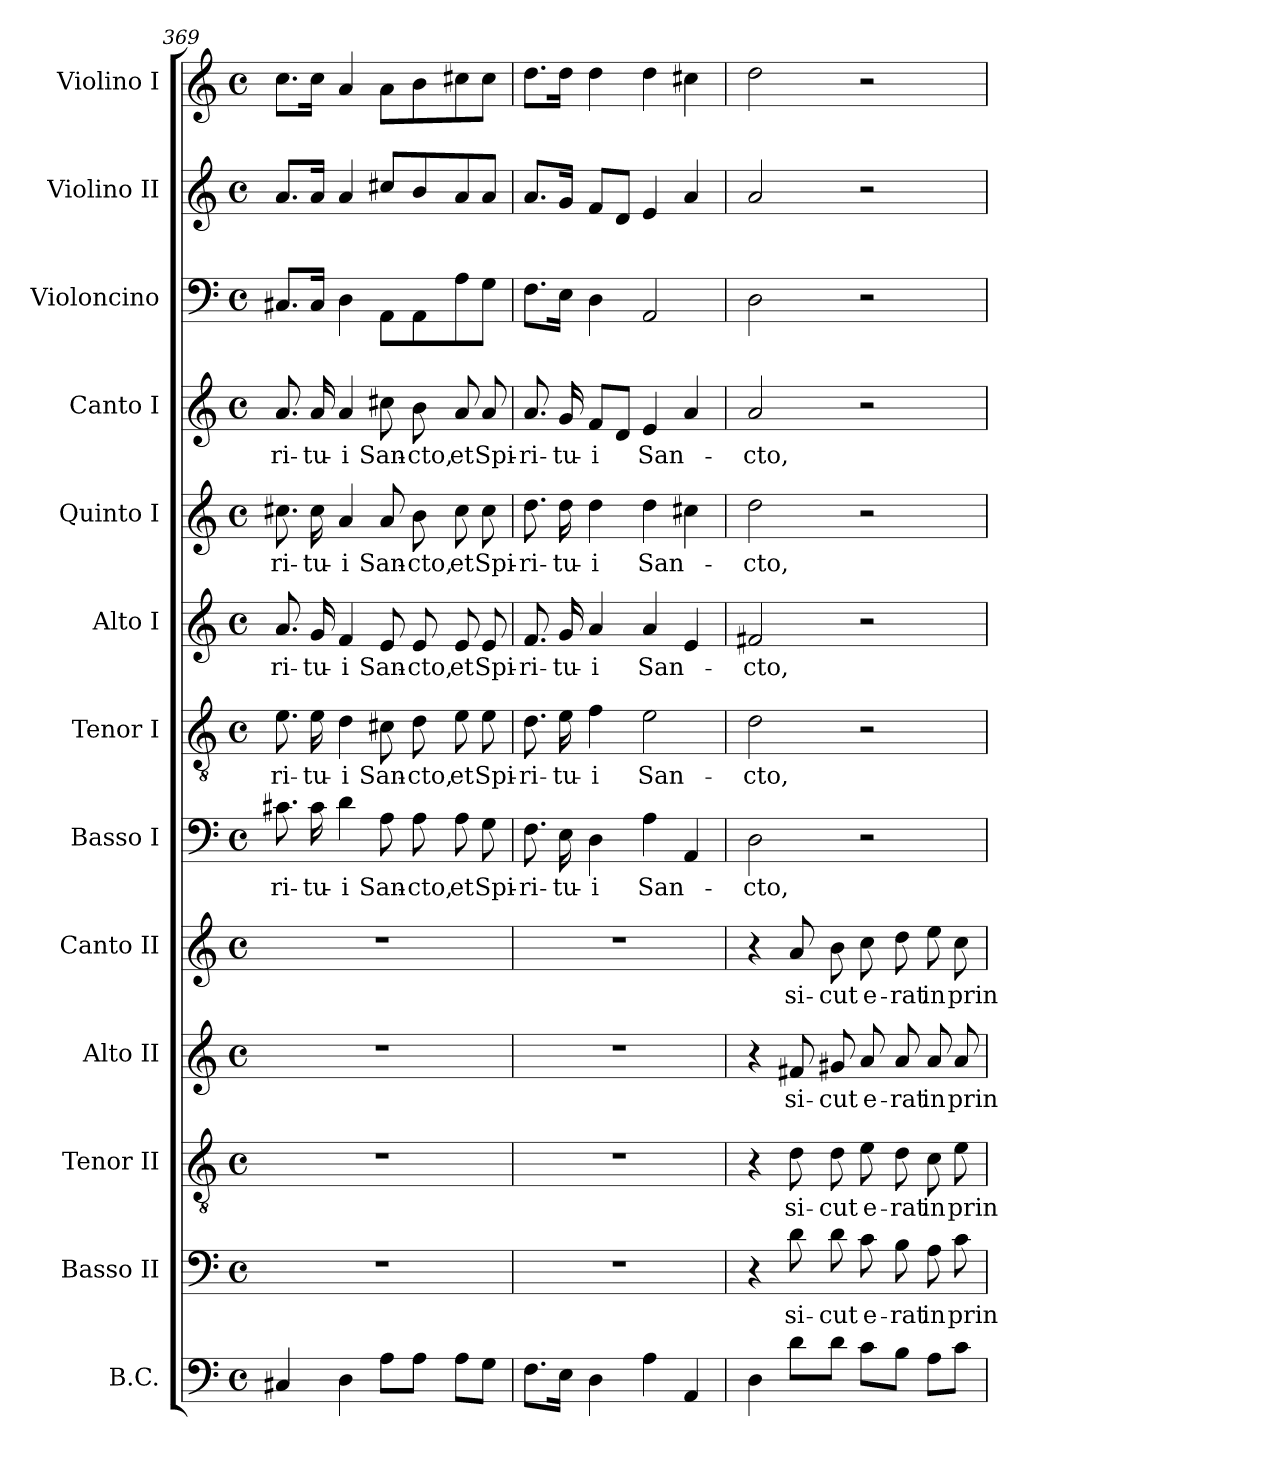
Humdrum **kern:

**kern	**kern	**text	**kern	**text	**kern	**text	**kern	**text	**kern	**text	**kern	**text	**kern	**text	**kern	**text	**kern	**text	**kern	**kern	**kern
*part13	*part12	*part12	*part11	*part11	*part10	*part10	*part9	*part9	*part8	*part8	*part7	*part7	*part6	*part6	*part5	*part5	*part4	*part4	*part3	*part2	*part1
*staff13	*staff12	*staff12	*staff11	*staff11	*staff10	*staff10	*staff9	*staff9	*staff8	*staff8	*staff7	*staff7	*staff6	*staff6	*staff5	*staff5	*staff4	*staff4	*staff3	*staff2	*staff1
*I"B.C.	*I"Basso II	*	*I"Tenor II	*	*I"Alto II	*	*I"Canto II	*	*I"Basso I	*	*I"Tenor I	*	*I"Alto I	*	*I"Quinto I	*	*I"Canto I	*	*I"Violoncino	*I"Violino II	*I"Violino I
*I'BC	*I'B 2	*	*I'T 2	*	*I'A 2	*	*I'C 2	*	*I'B 1	*	*I'T 1	*	*I'A 1	*	*I'Q 1	*	*I'C 1	*	*	*I'Vln. II	*I'Vln. I
*clefF4	*clefF4	*	*clefGv2	*	*clefG2	*	*clefG2	*	*clefF4	*	*clefGv2	*	*clefG2	*	*clefG2	*	*clefG2	*	*clefF4	*clefG2	*clefG2
*k[]	*k[]	*	*k[]	*	*k[]	*	*k[]	*	*k[]	*	*k[]	*	*k[]	*	*k[]	*	*k[]	*	*k[]	*k[]	*k[]
*C:	*C:	*	*C:	*	*C:	*	*C:	*	*C:	*	*C:	*	*C:	*	*C:	*	*C:	*	*C:	*C:	*C:
*M4/4	*M4/4	*	*M4/4	*	*M4/4	*	*M4/4	*	*M4/4	*	*M4/4	*	*M4/4	*	*M4/4	*	*M4/4	*	*M4/4	*M4/4	*M4/4
*met(c)	*met(c)	*	*met(c)	*	*met(c)	*	*met(c)	*	*met(c)	*	*met(c)	*	*met(c)	*	*met(c)	*	*met(c)	*	*met(c)	*met(c)	*met(c)
=369	=369	=369	=369	=369	=369	=369	=369	=369	=369	=369	=369	=369	=369	=369	=369	=369	=369	=369	=369	=369	=369
!	!	!	!	!	!	!	!	!	!	!LO:LY:b	!	!	!	!	!	!	!	!	!	!	!
!	!	!	!	!	!	!	!	!	!	!	!	!LO:LY:b	!	!	!	!	!	!	!	!	!
!	!	!	!	!	!	!	!	!	!	!	!	!	!	!LO:LY:b	!	!	!	!	!	!	!
!	!	!	!	!	!	!	!	!	!	!	!	!	!	!	!	!LO:LY:b	!	!	!	!	!
!	!	!	!	!	!	!	!	!	!	!	!	!	!	!	!	!	!	!LO:LY:b	!	!	!
4C#X/	1r	.	1r	.	1r	.	1r	.	8.c#X\	-ri-	8.e\	-ri-	8.a/	-ri-	8.cc#X\	-ri-	8.a/	-ri-	8.C#X/L	8.a/L	8.cc\L
!	!	!	!	!	!	!	!	!	!	!LO:LY:b	!	!	!	!	!	!	!	!	!	!	!
!	!	!	!	!	!	!	!	!	!	!	!	!LO:LY:b	!	!	!	!	!	!	!	!	!
!	!	!	!	!	!	!	!	!	!	!	!	!	!	!LO:LY:b	!	!	!	!	!	!	!
!	!	!	!	!	!	!	!	!	!	!	!	!	!	!	!	!LO:LY:b	!	!	!	!	!
!	!	!	!	!	!	!	!	!	!	!	!	!	!	!	!	!	!	!LO:LY:b	!	!	!
.	.	.	.	.	.	.	.	.	16c#\	-tu-	16e\	-tu-	16g/	-tu-	16cc#\	-tu-	16a/	-tu-	16C#/Jk	16a/Jk	16cc\Jk
!	!	!	!	!	!	!	!	!	!	!LO:LY:b	!	!	!	!	!	!	!	!	!	!	!
!	!	!	!	!	!	!	!	!	!	!	!	!LO:LY:b	!	!	!	!	!	!	!	!	!
!	!	!	!	!	!	!	!	!	!	!	!	!	!	!LO:LY:b	!	!	!	!	!	!	!
!	!	!	!	!	!	!	!	!	!	!	!	!	!	!	!	!LO:LY:b	!	!	!	!	!
!	!	!	!	!	!	!	!	!	!	!	!	!	!	!	!	!	!	!LO:LY:b	!	!	!
4D\	.	.	.	.	.	.	.	.	4d\	-i	4d\	-i	4f/	-i	4a/	-i	4a/	-i	4D\	4a/	4a/
!	!	!	!	!	!	!	!	!	!	!LO:LY:b	!	!	!	!	!	!	!	!	!	!	!
!	!	!	!	!	!	!	!	!	!	!	!	!LO:LY:b	!	!	!	!	!	!	!	!	!
!	!	!	!	!	!	!	!	!	!	!	!	!	!	!LO:LY:b	!	!	!	!	!	!	!
!	!	!	!	!	!	!	!	!	!	!	!	!	!	!	!	!LO:LY:b	!	!	!	!	!
!	!	!	!	!	!	!	!	!	!	!	!	!	!	!	!	!	!	!LO:LY:b	!	!	!
8A\L	.	.	.	.	.	.	.	.	8A\	San-	8c#X\	San-	8e/	San-	8a/	San-	8cc#X\	San-	8AA\L	8cc#X/L	8a\L
!	!	!	!	!	!	!	!	!	!	!LO:LY:b	!	!	!	!	!	!	!	!	!	!	!
!	!	!	!	!	!	!	!	!	!	!	!	!LO:LY:b	!	!	!	!	!	!	!	!	!
!	!	!	!	!	!	!	!	!	!	!	!	!	!	!LO:LY:b	!	!	!	!	!	!	!
!	!	!	!	!	!	!	!	!	!	!	!	!	!	!	!	!LO:LY:b	!	!	!	!	!
!	!	!	!	!	!	!	!	!	!	!	!	!	!	!	!	!	!	!LO:LY:b	!	!	!
8A\J	.	.	.	.	.	.	.	.	8A\	-cto,	8d\	-cto,	8e/	-cto,	8b\	-cto,	8b\	-cto,	8AA\	8b/	8b\
!	!	!	!	!	!	!	!	!	!	!LO:LY:b	!	!	!	!	!	!	!	!	!	!	!
!	!	!	!	!	!	!	!	!	!	!	!	!LO:LY:b	!	!	!	!	!	!	!	!	!
!	!	!	!	!	!	!	!	!	!	!	!	!	!	!LO:LY:b	!	!	!	!	!	!	!
!	!	!	!	!	!	!	!	!	!	!	!	!	!	!	!	!LO:LY:b	!	!	!	!	!
!	!	!	!	!	!	!	!	!	!	!	!	!	!	!	!	!	!	!LO:LY:b	!	!	!
8A\L	.	.	.	.	.	.	.	.	8A\	et	8e\	et	8e/	et	8cc#\	et	8a/	et	8A\	8a/	8cc#X\
!	!	!	!	!	!	!	!	!	!	!LO:LY:b	!	!	!	!	!	!	!	!	!	!	!
!	!	!	!	!	!	!	!	!	!	!	!	!LO:LY:b	!	!	!	!	!	!	!	!	!
!	!	!	!	!	!	!	!	!	!	!	!	!	!	!LO:LY:b	!	!	!	!	!	!	!
!	!	!	!	!	!	!	!	!	!	!	!	!	!	!	!	!LO:LY:b	!	!	!	!	!
!	!	!	!	!	!	!	!	!	!	!	!	!	!	!	!	!	!	!LO:LY:b	!	!	!
8G\J	.	.	.	.	.	.	.	.	8G\	Spi-	8e\	Spi-	8e/	Spi-	8cc#\	Spi-	8a/	Spi-	8G\J	8a/J	8cc#\J
=370	=370	=370	=370	=370	=370	=370	=370	=370	=370	=370	=370	=370	=370	=370	=370	=370	=370	=370	=370	=370	=370
!	!	!	!	!	!	!	!	!	!	!LO:LY:b	!	!	!	!	!	!	!	!	!	!	!
!	!	!	!	!	!	!	!	!	!	!	!	!LO:LY:b	!	!	!	!	!	!	!	!	!
!	!	!	!	!	!	!	!	!	!	!	!	!	!	!LO:LY:b	!	!	!	!	!	!	!
!	!	!	!	!	!	!	!	!	!	!	!	!	!	!	!	!LO:LY:b	!	!	!	!	!
!	!	!	!	!	!	!	!	!	!	!	!	!	!	!	!	!	!	!LO:LY:b	!	!	!
8.F\L	1r	.	1r	.	1r	.	1r	.	8.F\	-ri-	8.d\	-ri-	8.f/	-ri-	8.dd\	-ri-	8.a/	-ri-	8.F\L	8.a/L	8.dd\L
!	!	!	!	!	!	!	!	!	!	!LO:LY:b	!	!	!	!	!	!	!	!	!	!	!
!	!	!	!	!	!	!	!	!	!	!	!	!LO:LY:b	!	!	!	!	!	!	!	!	!
!	!	!	!	!	!	!	!	!	!	!	!	!	!	!LO:LY:b	!	!	!	!	!	!	!
!	!	!	!	!	!	!	!	!	!	!	!	!	!	!	!	!LO:LY:b	!	!	!	!	!
!	!	!	!	!	!	!	!	!	!	!	!	!	!	!	!	!	!	!LO:LY:b	!	!	!
16E\Jk	.	.	.	.	.	.	.	.	16E\	-tu-	16e\	-tu-	16g/	-tu-	16dd\	-tu-	16g/	-tu-	16E\Jk	16g/Jk	16dd\Jk
!	!	!	!	!	!	!	!	!	!	!LO:LY:b	!	!	!	!	!	!	!	!	!	!	!
!	!	!	!	!	!	!	!	!	!	!	!	!LO:LY:b	!	!	!	!	!	!	!	!	!
!	!	!	!	!	!	!	!	!	!	!	!	!	!	!LO:LY:b	!	!	!	!	!	!	!
!	!	!	!	!	!	!	!	!	!	!	!	!	!	!	!	!LO:LY:b	!	!	!	!	!
!	!	!	!	!	!	!	!	!	!	!	!	!	!	!	!	!	!	!LO:LY:b	!	!	!
4D\	.	.	.	.	.	.	.	.	4D\	-i	4f\	-i	4a/	-i	4dd\	-i	8f/L	-i	4D\	8f/L	4dd\
.	.	.	.	.	.	.	.	.	.	.	.	.	.	.	.	.	8d/J	.	.	8d/J	.
!	!	!	!	!	!	!	!	!	!	!LO:LY:b	!	!	!	!	!	!	!	!	!	!	!
!	!	!	!	!	!	!	!	!	!	!	!	!LO:LY:b	!	!	!	!	!	!	!	!	!
!	!	!	!	!	!	!	!	!	!	!	!	!	!	!LO:LY:b	!	!	!	!	!	!	!
!	!	!	!	!	!	!	!	!	!	!	!	!	!	!	!	!LO:LY:b	!	!	!	!	!
!	!	!	!	!	!	!	!	!	!	!	!	!	!	!	!	!	!	!LO:LY:b	!	!	!
4A\	.	.	.	.	.	.	.	.	4A\	San-	2e\	San-	4a/	San-	4dd\	San-	4e/	San-	2AA/	4e/	4dd\
4AA/	.	.	.	.	.	.	.	.	4AA/	.	.	.	4e/	.	4cc#X\	.	4a/	.	.	4a/	4cc#X\
!!LO:PB:g=z
=371	=371	=371	=371	=371	=371	=371	=371	=371	=371	=371	=371	=371	=371	=371	=371	=371	=371	=371	=371	=371	=371
!	!	!	!	!	!	!	!	!	!	!LO:LY:b	!	!	!	!	!	!	!	!	!	!	!
!	!	!	!	!	!	!	!	!	!	!	!	!LO:LY:b	!	!	!	!	!	!	!	!	!
!	!	!	!	!	!	!	!	!	!	!	!	!	!	!LO:LY:b	!	!	!	!	!	!	!
!	!	!	!	!	!	!	!	!	!	!	!	!	!	!	!	!LO:LY:b	!	!	!	!	!
!	!	!	!	!	!	!	!	!	!	!	!	!	!	!	!	!	!	!LO:LY:b	!	!	!
4D\	4r	.	4r	.	4r	.	4r	.	2D\	-cto,	2d\	-cto,	2f#X/	-cto,	2dd\	-cto,	2a/	-cto,	2D\	2a/	2dd\
!	!	!LO:LY:b	!	!	!	!	!	!	!	!	!	!	!	!	!	!	!	!	!	!	!
!	!	!	!	!LO:LY:b	!	!	!	!	!	!	!	!	!	!	!	!	!	!	!	!	!
!	!	!	!	!	!	!LO:LY:b	!	!	!	!	!	!	!	!	!	!	!	!	!	!	!
!	!	!	!	!	!	!	!	!LO:LY:b	!	!	!	!	!	!	!	!	!	!	!	!	!
8d\L	8d\	si-	8d\	si-	8f#X/	si-	8a/	si-	.	.	.	.	.	.	.	.	.	.	.	.	.
!	!	!LO:LY:b	!	!	!	!	!	!	!	!	!	!	!	!	!	!	!	!	!	!	!
!	!	!	!	!LO:LY:b	!	!	!	!	!	!	!	!	!	!	!	!	!	!	!	!	!
!	!	!	!	!	!	!LO:LY:b	!	!	!	!	!	!	!	!	!	!	!	!	!	!	!
!	!	!	!	!	!	!	!	!LO:LY:b	!	!	!	!	!	!	!	!	!	!	!	!	!
8d\J	8d\	-cut	8d\	-cut	8g#X/	-cut	8b\	-cut	.	.	.	.	.	.	.	.	.	.	.	.	.
!	!	!LO:LY:b	!	!	!	!	!	!	!	!	!	!	!	!	!	!	!	!	!	!	!
!	!	!	!	!LO:LY:b	!	!	!	!	!	!	!	!	!	!	!	!	!	!	!	!	!
!	!	!	!	!	!	!LO:LY:b	!	!	!	!	!	!	!	!	!	!	!	!	!	!	!
!	!	!	!	!	!	!	!	!LO:LY:b	!	!	!	!	!	!	!	!	!	!	!	!	!
8c\L	8c\	e-	8e\	e-	8a/	e-	8cc\	e-	2r	.	2r	.	2r	.	2r	.	2r	.	2r	2r	2r
!	!	!LO:LY:b	!	!	!	!	!	!	!	!	!	!	!	!	!	!	!	!	!	!	!
!	!	!	!	!LO:LY:b	!	!	!	!	!	!	!	!	!	!	!	!	!	!	!	!	!
!	!	!	!	!	!	!LO:LY:b	!	!	!	!	!	!	!	!	!	!	!	!	!	!	!
!	!	!	!	!	!	!	!	!LO:LY:b	!	!	!	!	!	!	!	!	!	!	!	!	!
8B\J	8B\	-rat	8d\	-rat	8a/	-rat	8dd\	-rat	.	.	.	.	.	.	.	.	.	.	.	.	.
!	!	!LO:LY:b	!	!	!	!	!	!	!	!	!	!	!	!	!	!	!	!	!	!	!
!	!	!	!	!LO:LY:b	!	!	!	!	!	!	!	!	!	!	!	!	!	!	!	!	!
!	!	!	!	!	!	!LO:LY:b	!	!	!	!	!	!	!	!	!	!	!	!	!	!	!
!	!	!	!	!	!	!	!	!LO:LY:b	!	!	!	!	!	!	!	!	!	!	!	!	!
8A\L	8A\	in	8c\	in	8a/	in	8ee\	in	.	.	.	.	.	.	.	.	.	.	.	.	.
!	!	!LO:LY:b	!	!	!	!	!	!	!	!	!	!	!	!	!	!	!	!	!	!	!
!	!	!	!	!LO:LY:b	!	!	!	!	!	!	!	!	!	!	!	!	!	!	!	!	!
!	!	!	!	!	!	!LO:LY:b	!	!	!	!	!	!	!	!	!	!	!	!	!	!	!
!	!	!	!	!	!	!	!	!LO:LY:b	!	!	!	!	!	!	!	!	!	!	!	!	!
8c\J	8c\	prin-	8e\	prin-	8a/	prin-	8cc\	prin-	.	.	.	.	.	.	.	.	.	.	.	.	.
=	=	=	=	=	=	=	=	=	=	=	=	=	=	=	=	=	=	=	=	=	=
*-	*-	*-	*-	*-	*-	*-	*-	*-	*-	*-	*-	*-	*-	*-	*-	*-	*-	*-	*-	*-	*-
